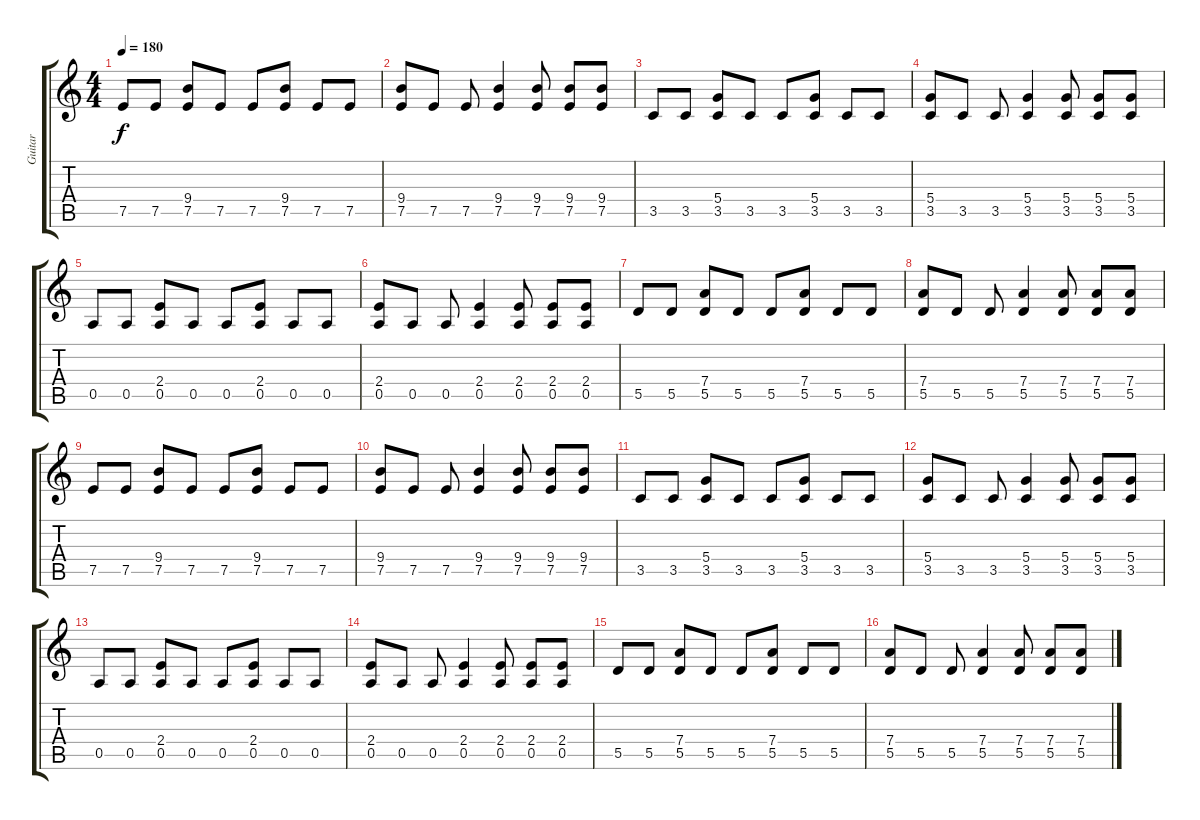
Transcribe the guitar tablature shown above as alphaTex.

\track ("Guitar" "Guitar") {instrument distortionguitar}
\staff {score tabs}
\tuning (E4 B3 G3 D3 A2 E2) {hide}
\ts (4 4)
\tempo 180
\clef g2
\ks c
7.5.8{dy f} 7.5.8 (9.4 7.5).8 7.5.8 7.5.8 (9.4 7.5).8 7.5.8 7.5.8 |
(9.4 7.5).8 7.5.8 7.5.8 (9.4 7.5).4 (9.4 7.5).8 (9.4 7.5).8 (9.4 7.5).8 |
3.5.8 3.5.8 (5.4 3.5).8 3.5.8 3.5.8 (5.4 3.5).8 3.5.8 3.5.8 |
(5.4 3.5).8 3.5.8 3.5.8 (5.4 3.5).4 (5.4 3.5).8 (5.4 3.5).8 (5.4 3.5).8 |
0.5.8 0.5.8 (2.4 0.5).8 0.5.8 0.5.8 (2.4 0.5).8 0.5.8 0.5.8 |
(2.4 0.5).8 0.5.8 0.5.8 (2.4 0.5).4 (2.4 0.5).8 (2.4 0.5).8 (2.4 0.5).8 |
5.5.8 5.5.8 (7.4 5.5).8 5.5.8 5.5.8 (7.4 5.5).8 5.5.8 5.5.8 |
(7.4 5.5).8 5.5.8 5.5.8 (7.4 5.5).4 (7.4 5.5).8 (7.4 5.5).8 (7.4 5.5).8 |
7.5.8 7.5.8 (9.4 7.5).8 7.5.8 7.5.8 (9.4 7.5).8 7.5.8 7.5.8 |
(9.4 7.5).8 7.5.8 7.5.8 (9.4 7.5).4 (9.4 7.5).8 (9.4 7.5).8 (9.4 7.5).8 |
3.5.8 3.5.8 (5.4 3.5).8 3.5.8 3.5.8 (5.4 3.5).8 3.5.8 3.5.8 |
(5.4 3.5).8 3.5.8 3.5.8 (5.4 3.5).4 (5.4 3.5).8 (5.4 3.5).8 (5.4 3.5).8 |
0.5.8 0.5.8 (2.4 0.5).8 0.5.8 0.5.8 (2.4 0.5).8 0.5.8 0.5.8 |
(2.4 0.5).8 0.5.8 0.5.8 (2.4 0.5).4 (2.4 0.5).8 (2.4 0.5).8 (2.4 0.5).8 |
5.5.8 5.5.8 (7.4 5.5).8 5.5.8 5.5.8 (7.4 5.5).8 5.5.8 5.5.8 |
(7.4 5.5).8 5.5.8 5.5.8 (7.4 5.5).4 (7.4 5.5).8 (7.4 5.5).8 (7.4 5.5).8
